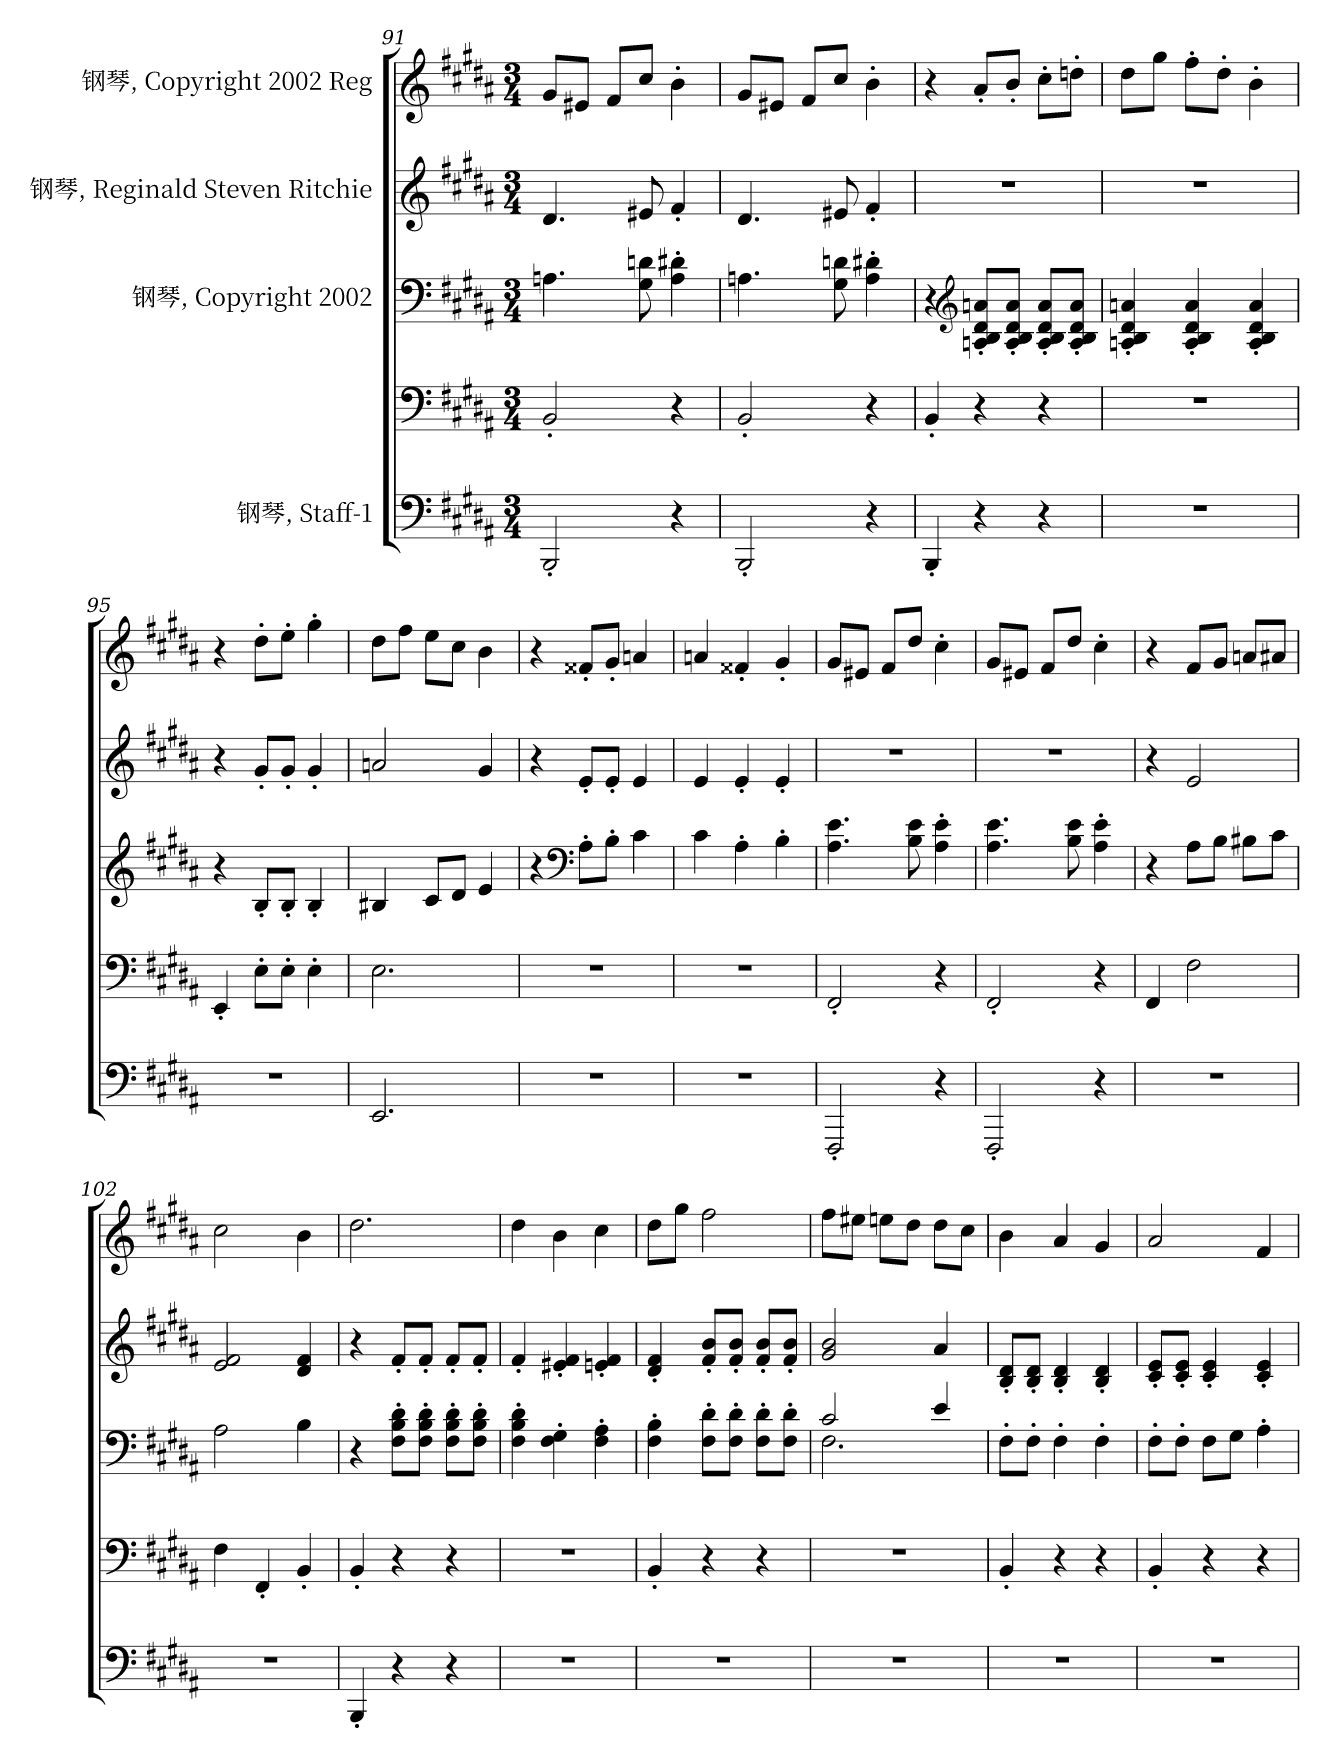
**kern	**kern	**kern	**kern	**kern
*part4	*part4	*part3	*part2	*part1
*staff5	*staff4	*staff3	*staff2	*staff1
*I"钢琴, Staff-1	*	*I"钢琴, Copyright 2002	*I"钢琴, Reginald Steven Ritchie	*I"钢琴, Copyright 2002 Reg
*clefF4	*clefF4	*clefF4	*clefG2	*clefG2
*k[f#c#g#d#a#]	*k[f#c#g#d#a#]	*k[f#c#g#d#a#]	*k[f#c#g#d#a#]	*k[f#c#g#d#a#]
*M3/4	*M3/4	*M3/4	*M3/4	*M3/4
=91	=91	=91	=91	=91
2BBB'/	2BB'/	4.An\	4.d#/	8g#/L
.	.	.	.	8e#X/J
.	.	.	.	8f#/L
.	.	8G#\ 8dn\	8e#X/	8cc#/J
4r	4r	4A\' 4d#X\'	4f#'/	4b'\
=92	=92	=92	=92	=92
2BBB'/	2BB'/	4.An\	4.d#/	8g#/L
.	.	.	.	8e#X/J
.	.	.	.	8f#/L
.	.	8G#\ 8dn\	8e#X/	8cc#/J
4r	4r	4A\' 4d#X\'	4f#'/	4b'\
=93	=93	=93	=93	=93
4BBB'/	4BB'/	4r	2.r	4r
*	*	*clefG2	*	*
4r	4r	8An/' 8B/' 8d#/' 8an/'L	.	8a#'/L
.	.	8A/' 8B/' 8d#/' 8a/'J	.	8b'/J
4r	4r	8A/' 8B/' 8d#/' 8a/'L	.	8cc#'\L
.	.	8A/' 8B/' 8d#/' 8a/'J	.	8ddn'\J
=94	=94	=94	=94	=94
2.r	2.r	4An/' 4B/' 4d#/' 4an/'	2.r	8dd#\L
.	.	.	.	8gg#\J
.	.	4A/' 4B/' 4d#/' 4a/'	.	8ff#'\L
.	.	.	.	8dd#'\J
.	.	4A/' 4B/' 4d#/' 4a/'	.	4b'\
!!LO:PB:g=z
=95	=95	=95	=95	=95
2.r	4EE'/	4r	4r	4r
.	8E'\L	8B'/L	8g#'/L	8dd#'\L
.	8E'\J	8B'/J	8g#'/J	8ee'\J
.	4E'\	4B'/	4g#'/	4gg#'\
=96	=96	=96	=96	=96
2.EE/	2.E\	4B#X/	2an/	8dd#\L
.	.	.	.	8ff#\J
.	.	8c#/L	.	8ee\L
.	.	8d#/J	.	8cc#\J
.	.	4e/	4g#/	4b\
=97	=97	=97	=97	=97
2.r	2.r	4r	4r	4r
*	*	*clefF4	*	*
.	.	8A#'\L	8e'/L	8f##X'/L
.	.	8B'\J	8e'/J	8g#'/J
.	.	4c#\	4e/	4an/
=98	=98	=98	=98	=98
2.r	2.r	4c#\	4e/	4an/
.	.	4A#'\	4e'/	4f##X'/
.	.	4B'\	4e'/	4g#'/
=99	=99	=99	=99	=99
2FFF#'/	2FF#'/	4.A#\ 4.e\	2.r	8g#/L
.	.	.	.	8e#X/J
.	.	.	.	8f#/L
.	.	8B\ 8e\	.	8dd#/J
4r	4r	4A#\' 4e\'	.	4cc#'\
=100	=100	=100	=100	=100
2FFF#'/	2FF#'/	4.A#\ 4.e\	2.r	8g#/L
.	.	.	.	8e#X/J
.	.	.	.	8f#/L
.	.	8B\ 8e\	.	8dd#/J
4r	4r	4A#\' 4e\'	.	4cc#'\
!!LO:LB:g=z
=101	=101	=101	=101	=101
2.r	4FF#/	4r	4r	4r
.	2F#\	8A#\L	2e/	8f#/L
.	.	8B\J	.	8g#/J
.	.	8B#X\L	.	8an/L
.	.	8c#\J	.	8a#X/J
=102	=102	=102	=102	=102
2.r	4F#\	2A#\	2e/ 2f#/	2cc#\
.	4FF#'/	.	.	.
.	4BB'/	4B\	4d#/ 4f#/	4b\
=103	=103	=103	=103	=103
4BBB'/	4BB'/	4r	4r	2.dd#\
4r	4r	8F#\' 8B\' 8d#\'L	8f#'/L	.
.	.	8F#\' 8B\' 8d#\'J	8f#'/J	.
4r	4r	8F#\' 8B\' 8d#\'L	8f#'/L	.
.	.	8F#\' 8B\' 8d#\'J	8f#'/J	.
=104	=104	=104	=104	=104
2.r	2.r	4F#\' 4B\' 4d#\'	4f#'/	4dd#\
.	.	4F#\' 4G#\'	4e#X/' 4f#/'	4b\
.	.	4F#\' 4A#\'	4en/' 4f#/'	4cc#\
=105	=105	=105	=105	=105
2.r	4BB'/	4F#\' 4B\'	4d#/' 4f#/'	8dd#\L
.	.	.	.	8gg#\J
.	4r	8F#\' 8d#\'L	8f#/' 8b/'L	2ff#\
.	.	8F#\' 8d#\'J	8f#/' 8b/'J	.
.	4r	8F#\' 8d#\'L	8f#/' 8b/'L	.
.	.	8F#\' 8d#\'J	8f#/' 8b/'J	.
!!LO:PB:g=z
=106	=106	=106	=106	=106
*	*	*^	*	*
2.r	2.r	2c#/	2.F#\	2g#/ 2b/	8ff#\L
.	.	.	.	.	8ee#X\J
.	.	.	.	.	8een\L
.	.	.	.	.	8dd#\J
.	.	4e/	.	4a#/	8dd#\L
.	.	.	.	.	8cc#\J
*	*	*v	*v	*	*
=107	=107	=107	=107	=107
2.r	4BB'/	8F#'\L	8B/' 8d#/'L	4b\
.	.	8F#'\J	8B/' 8d#/'J	.
.	4r	4F#'\	4B/' 4d#/'	4a#/
.	4r	4F#'\	4B/' 4d#/'	4g#/
=108	=108	=108	=108	=108
2.r	4BB'/	8F#'\L	8c#/' 8e/'L	2a#/
.	.	8F#'\J	8c#/' 8e/'J	.
.	4r	8F#\L	4c#/' 4e/'	.
.	.	8G#\J	.	.
.	4r	4A#'\	4c#/' 4e/'	4f#/
=	=	=	=	=
*-	*-	*-	*-	*-
